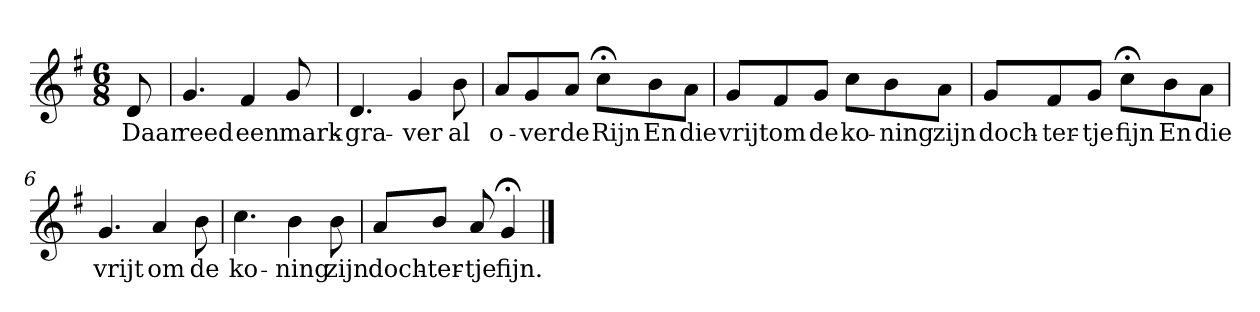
**kern	**text
*part1	*part1
*staff1	*staff1
*k[f#]	*
*G:	*
*M6/8	*
*MM120	*
=	=
8d	Daar
=1	=1
4.g	reed
4f#	een
8g	mark-
=2	=2
4.d	-gra-
4g	-ver
8b	al
=3	=3
8aL	o-
8g	-ver
8aJ	de
8cc;<L	Rijn
8b	En
8aJ	die
=4	=4
8gL	vrijt
8f#	om
8gJ	de
8ccL	ko-
8b	-ning
8aJ	zijn
=5	=5
8gL	doch-
8f#	-ter-
8gJ	-tje
8cc;<L	fijn
8b	En
8aJ	die
=6	=6
4.g	vrijt
4a	om
8b	de
=7	=7
4.cc	ko-
4b	-ning
8b	zijn
=8	=8
8aL	doch-
8bJ	-ter-
8a	-tje
4g;<	fijn.
==	==
*-	*-
